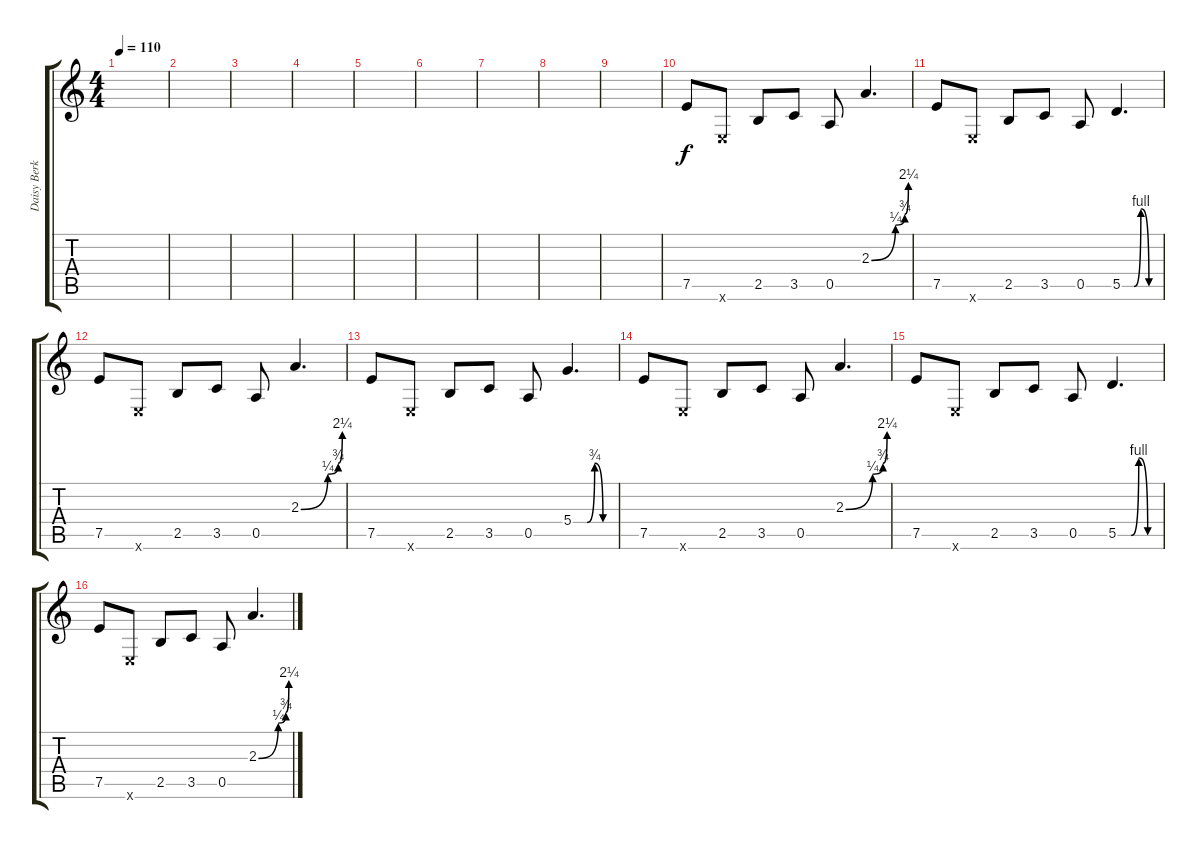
\track ("Daisy Berkovitz" "Daisy Berk") {instrument distortionguitar}
\staff {score tabs}
\tuning (E4 B3 G3 D3 A2 E2) {hide}
\ts (4 4)
\tempo 110
\clef g2
\ks c
|
|
|
|
|
|
|
|
|
7.5.8 0.6{x}.8 2.5.8 3.5.8 0.5.8 2.3{be (custom 0 0 39 1 54 3 60 9)}.4{d} |
7.5.8 0.6{x}.8 2.5.8 3.5.8 0.5.8 5.5{be (custom 0 0 12 0 19 0 30 4 43 0 51 0 54 0 60 0)}.4{d} |
7.5.8 0.6{x}.8 2.5.8 3.5.8 0.5.8 2.3{be (custom 0 0 39 1 54 3 60 9)}.4{d} |
7.5.8 0.6{x}.8 2.5.8 3.5.8 0.5.8 5.4{be (custom 0 0 20 0 31 3 43 0 52 0 54 0 60 0)}.4{d} |
7.5.8 0.6{x}.8 2.5.8 3.5.8 0.5.8 2.3{be (custom 0 0 39 1 54 3 60 9)}.4{d} |
7.5.8 0.6{x}.8 2.5.8 3.5.8 0.5.8 5.5{be (custom 0 0 12 0 19 0 30 4 43 0 51 0 54 0 60 0)}.4{d} |
7.5.8 0.6{x}.8 2.5.8 3.5.8 0.5.8 2.3{be (custom 0 0 39 1 54 3 60 9)}.4{d}
